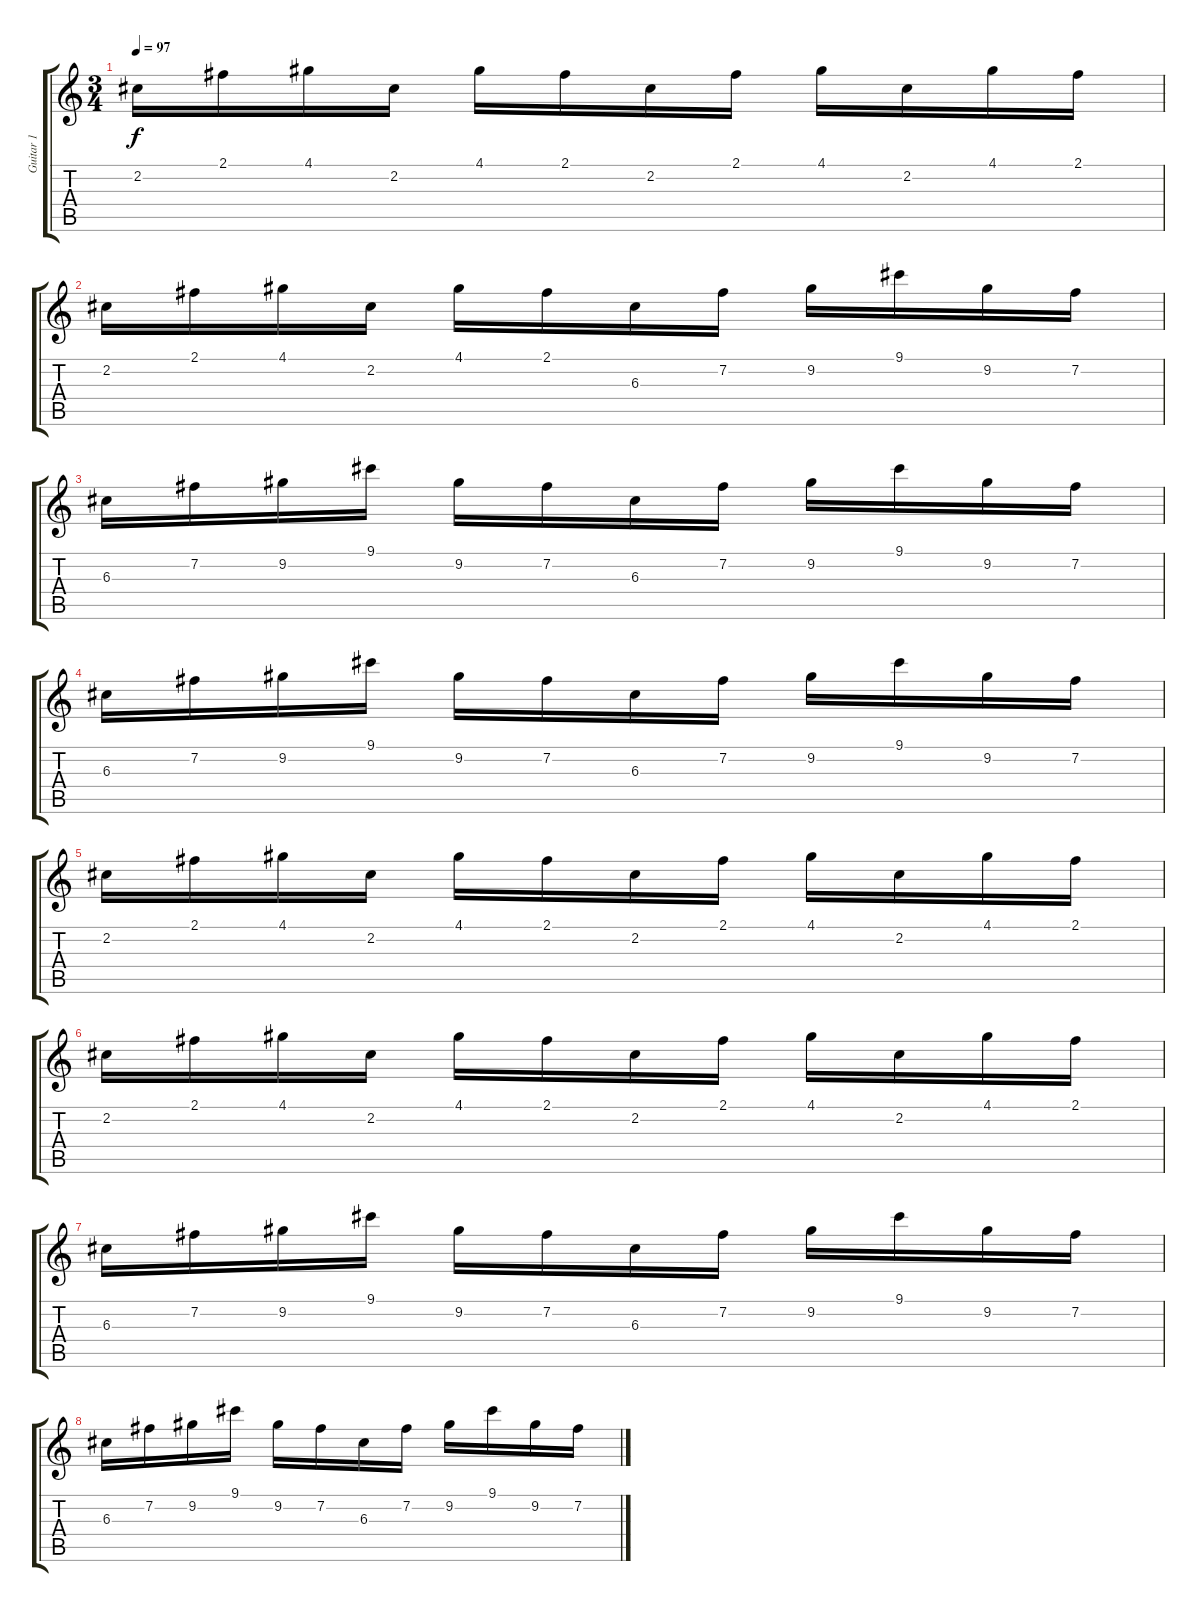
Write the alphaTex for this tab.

\track ("Guitar 1" "Guitar 1") {instrument overdrivenguitar}
\staff {score tabs}
\tuning (E4 B3 G3 D3 A2 E2) {hide}
\ts (3 4)
\tempo 97
\clef g2
\ks c
2.2.16{dy f} 2.1.16 4.1.16 2.2.16 4.1.16 2.1.16 2.2.16 2.1.16 4.1.16 2.2.16 4.1.16 2.1.16 |
2.2.16 2.1.16 4.1.16 2.2.16 4.1.16 2.1.16 6.3.16 7.2.16 9.2.16 9.1.16 9.2.16 7.2.16 |
6.3.16 7.2.16 9.2.16 9.1.16 9.2.16 7.2.16 6.3.16 7.2.16 9.2.16 9.1.16 9.2.16 7.2.16 |
6.3.16 7.2.16 9.2.16 9.1.16 9.2.16 7.2.16 6.3.16 7.2.16 9.2.16 9.1.16 9.2.16 7.2.16 |
2.2.16 2.1.16 4.1.16 2.2.16 4.1.16 2.1.16 2.2.16 2.1.16 4.1.16 2.2.16 4.1.16 2.1.16 |
2.2.16 2.1.16 4.1.16 2.2.16 4.1.16 2.1.16 2.2.16 2.1.16 4.1.16 2.2.16 4.1.16 2.1.16 |
6.3.16 7.2.16 9.2.16 9.1.16 9.2.16 7.2.16 6.3.16 7.2.16 9.2.16 9.1.16 9.2.16 7.2.16 |
6.3.16 7.2.16 9.2.16 9.1.16 9.2.16 7.2.16 6.3.16 7.2.16 9.2.16 9.1.16 9.2.16 7.2.16
